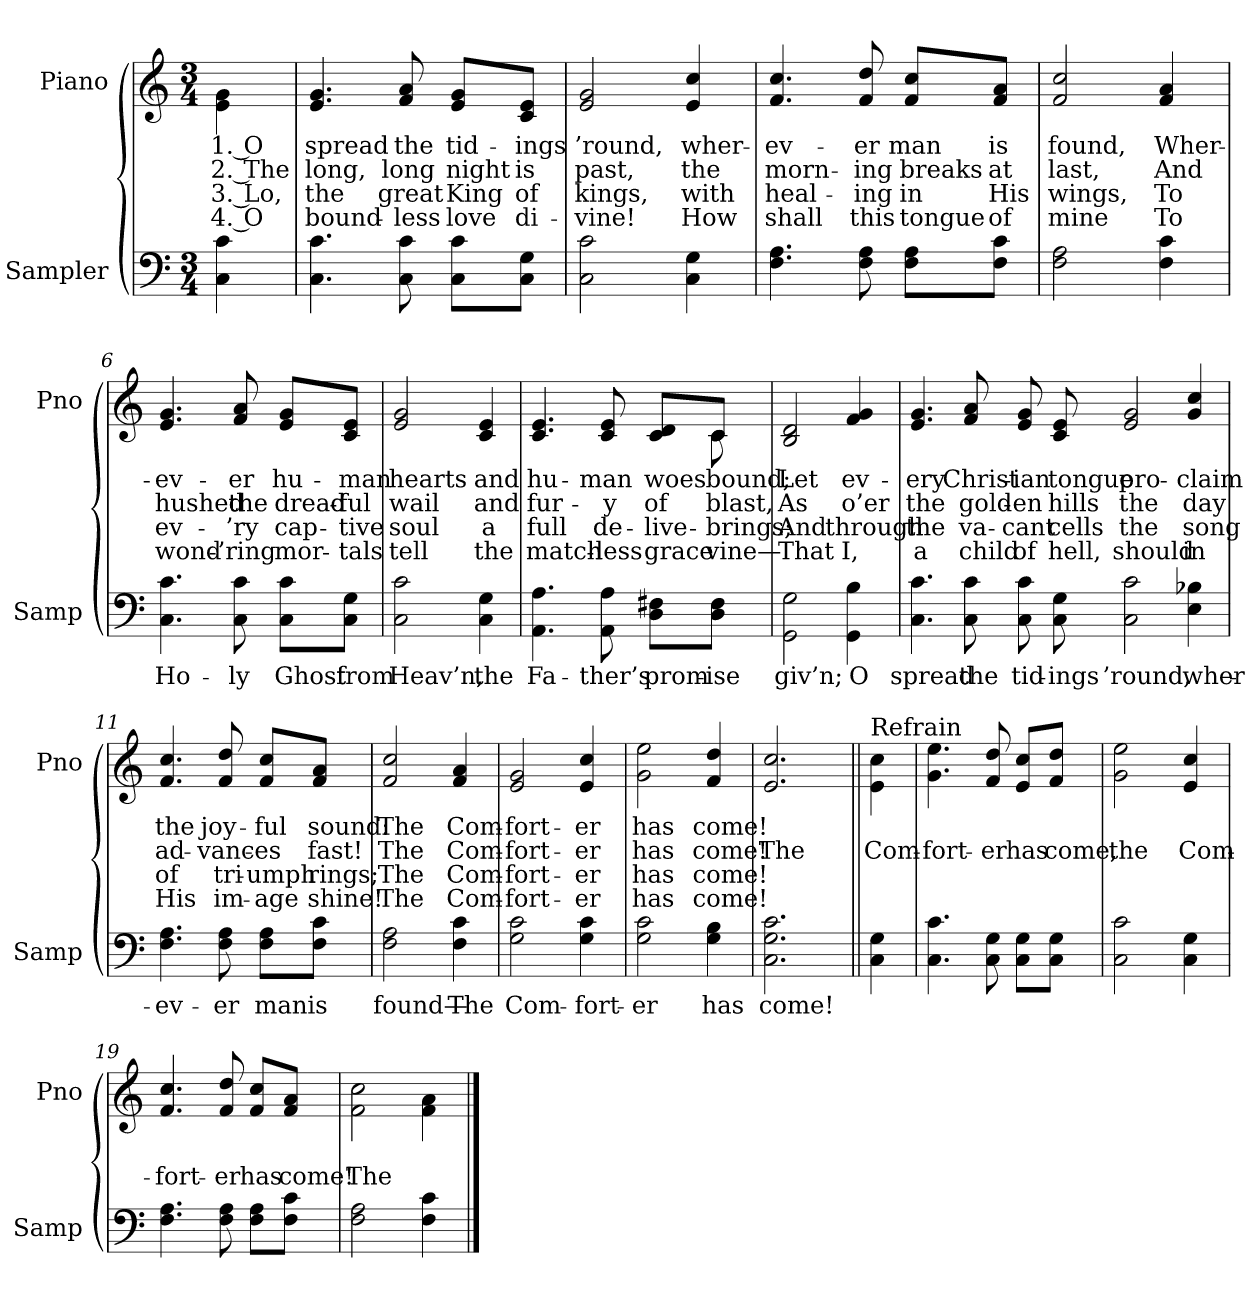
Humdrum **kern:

**kern	**text	**kern	**text	**text	**text	**text
*part2	*part2	*part1	*part1	*part1	*part1	*part1
*staff2	*staff2	*staff1	*staff1	*staff1	*staff1	*staff1
*I"Sampler	*	*I"Piano	*	*	*	*
*I'Samp	*	*I'Pno	*	*	*	*
*clefF4	*	*clefG2	*	*	*	*
*M3/4	*	*M3/4	*	*	*	*
=1	=1	=1	=1	=1	=1	=1
4C\ 4c\	.	4e\ 4g\	1. O	2. The	3. Lo,	4. O
=2	=2	=2	=2	=2	=2	=2
4.C\ 4.c\	.	4.e/ 4.g/	spread	long,	the	bound-
8C\ 8c\	.	8f/ 8a/	the	long	great	-less
8C\ 8c\L	.	8e/ 8g/L	tid-	night	King	love
8C\ 8G\J	.	8c/ 8e/J	-ings	is	of	di-
=3	=3	=3	=3	=3	=3	=3
2C\ 2c\	.	2e/ 2g/	’round,	past,	kings,	-vine!
4C\ 4G\	.	4e/ 4cc/	wher-	the	with	How
=4	=4	=4	=4	=4	=4	=4
4.F\ 4.A\	.	4.f/ 4.cc/	-ev-	morn-	heal-	shall
8F\ 8A\	.	8f/ 8dd/	-er	-ing	-ing	this
8F\ 8A\L	.	8f/ 8cc/L	man	breaks	in	tongue
8F\ 8c\J	.	8f/ 8a/J	is	at	His	of
=5	=5	=5	=5	=5	=5	=5
2F\ 2A\	.	2f/ 2cc/	found,	last,	wings,	mine
4F\ 4c\	.	4f/ 4a/	Wher-	And	To	To
=6	=6	=6	=6	=6	=6	=6
4.C\ 4.c\	Ho-	4.e/ 4.g/	-ev-	hushed	ev-	wond-
8C\ 8c\	-ly	8f/ 8a/	-er	the	-’ry	-’ring
8C\ 8c\L	Ghost	8e/ 8g/L	hu-	dread-	cap-	mor-
8C\ 8G\J	from	8c/ 8e/J	-man	-ful	-tive	-tals
=7	=7	=7	=7	=7	=7	=7
2C\ 2c\	Heav’n,	2e/ 2g/	hearts	wail	soul	tell
4C\ 4G\	the	4c/ 4e/	and	and	a	the
=8	=8	=8	=8	=8	=8	=8
*	*	*^	*	*	*	*
4.AA\ 4.A\	Fa-	4.c/ 4.e/	8ryy	hu-	fur-	full	match-
*	*	*v	*v	*	*	*	*
8AA\ 8A\	-ther’s	8c/ 8e/	-man	-y	de-	-less
8D\ 8F#X\L	prom-	8c/ 8d/L	woes	of	-live-	grace
*	*	*^	*	*	*	*
8D\ 8F#\J	-ise	8c/J	8c	-bound;	blast,	brings;	-vine—
*	*	*v	*v	*	*	*	*
=9	=9	=9	=9	=9	=9	=9
2GG\ 2G\	giv’n;	2B/ 2d/	Let	As	And	That
4GG\ 4B\	O	4f/ 4g/	ev-	o’er	through	I,
=10	=10	=10	=10	=10	=10	=10
4.C\ 4.c\	spread	4.e/ 4.g/	-ery	the	the	a
8C\ 8c\	the	8f/ 8a/	Christ-	gold-	va-	child
8C\ 8c\	tid-	8e/ 8g/	-ian	-en	-cant	of
8C\ 8G\	-ings	8c/ 8e/	tongue	hills	cells	hell,
2C\ 2c\	’round,	2e/ 2g/	pro-	the	the	should
4E\ 4B-X\	wher-	4g/ 4cc/	-claim	day	song	in
=11	=11	=11	=11	=11	=11	=11
4.F\ 4.A\	-ev-	4.f/ 4.cc/	the	ad-	of	His
8F\ 8A\	-er	8f/ 8dd/	joy-	-vanc-	tri-	im-
8F\ 8A\L	man	8f/ 8cc/L	-ful	-es	-umph	-age
8F\ 8c\J	is	8f/ 8a/J	sound:	fast!	rings;	shine!
=12	=12	=12	=12	=12	=12	=12
2F\ 2A\	found—	2f/ 2cc/	The	The	The	The
4F\ 4c\	The	4f/ 4a/	Com-	Com-	Com-	Com-
=13	=13	=13	=13	=13	=13	=13
2G\ 2c\	Com-	2e/ 2g/	-fort-	-fort-	-fort-	-fort-
4G\ 4c\	-fort-	4e/ 4cc/	-er	-er	-er	-er
=14	=14	=14	=14	=14	=14	=14
2G\ 2c\	-er	2g\ 2ee\	has	has	has	has
4G\ 4B\	has	4f/ 4dd/	come!	come!	come!	come!
=15	=15	=15	=15	=15	=15	=15
2.C\ 2.G\ 2.c\	come!	2.e/ 2.cc/	.	The	.	.
=16||	=16||	=16||	=16||	=16||	=16||	=16||
!	!	!LO:TX:t=Refrain	!	!	!	!
4C\ 4G\	.	4e\ 4cc\	.	Com-	.	.
=17	=17	=17	=17	=17	=17	=17
4.C\ 4.c\	.	4.g\ 4.ee\	.	-fort-	.	.
8C\ 8G\	.	8f/ 8dd/	.	-er	.	.
8C\ 8G\L	.	8e/ 8cc/L	.	has	.	.
8C\ 8G\J	.	8f/ 8dd/J	.	come,	.	.
=18	=18	=18	=18	=18	=18	=18
2C\ 2c\	.	2g\ 2ee\	.	the	.	.
4C\ 4G\	.	4e/ 4cc/	.	Com-	.	.
=19	=19	=19	=19	=19	=19	=19
4.F\ 4.A\	.	4.f/ 4.cc/	.	-fort-	.	.
8F\ 8A\	.	8f/ 8dd/	.	-er	.	.
8F\ 8A\L	.	8f/ 8cc/L	.	has	.	.
8F\ 8c\J	.	8f/ 8a/J	.	come!	.	.
=20	=20	=20	=20	=20	=20	=20
2F\ 2A\	.	2f\ 2cc\	.	The	.	.
4F\ 4c\	.	4f\ 4a\	.	.	.	.
==	==	==	==	==	==	==
*-	*-	*-	*-	*-	*-	*-
